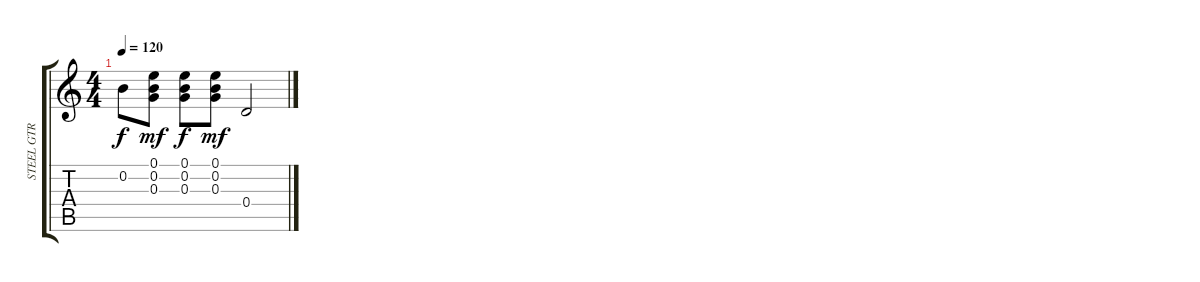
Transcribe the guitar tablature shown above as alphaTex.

\track ("STEEL GTR" "STEEL GTR") {instrument acousticguitarsteel}
\staff {score tabs}
\tuning (E4 B3 G3 D3 A2 E2) {hide}
\ts (4 4)
\tempo 120
\clef g2
\ks c
0.2.8{dy f} (0.1 0.2 0.3).8{dy mf volume 2} (0.1 0.2 0.3).8{dy f volume 1} (0.1 0.2 0.3).8{dy mf volume 1} 0.4.2{volume 1}
